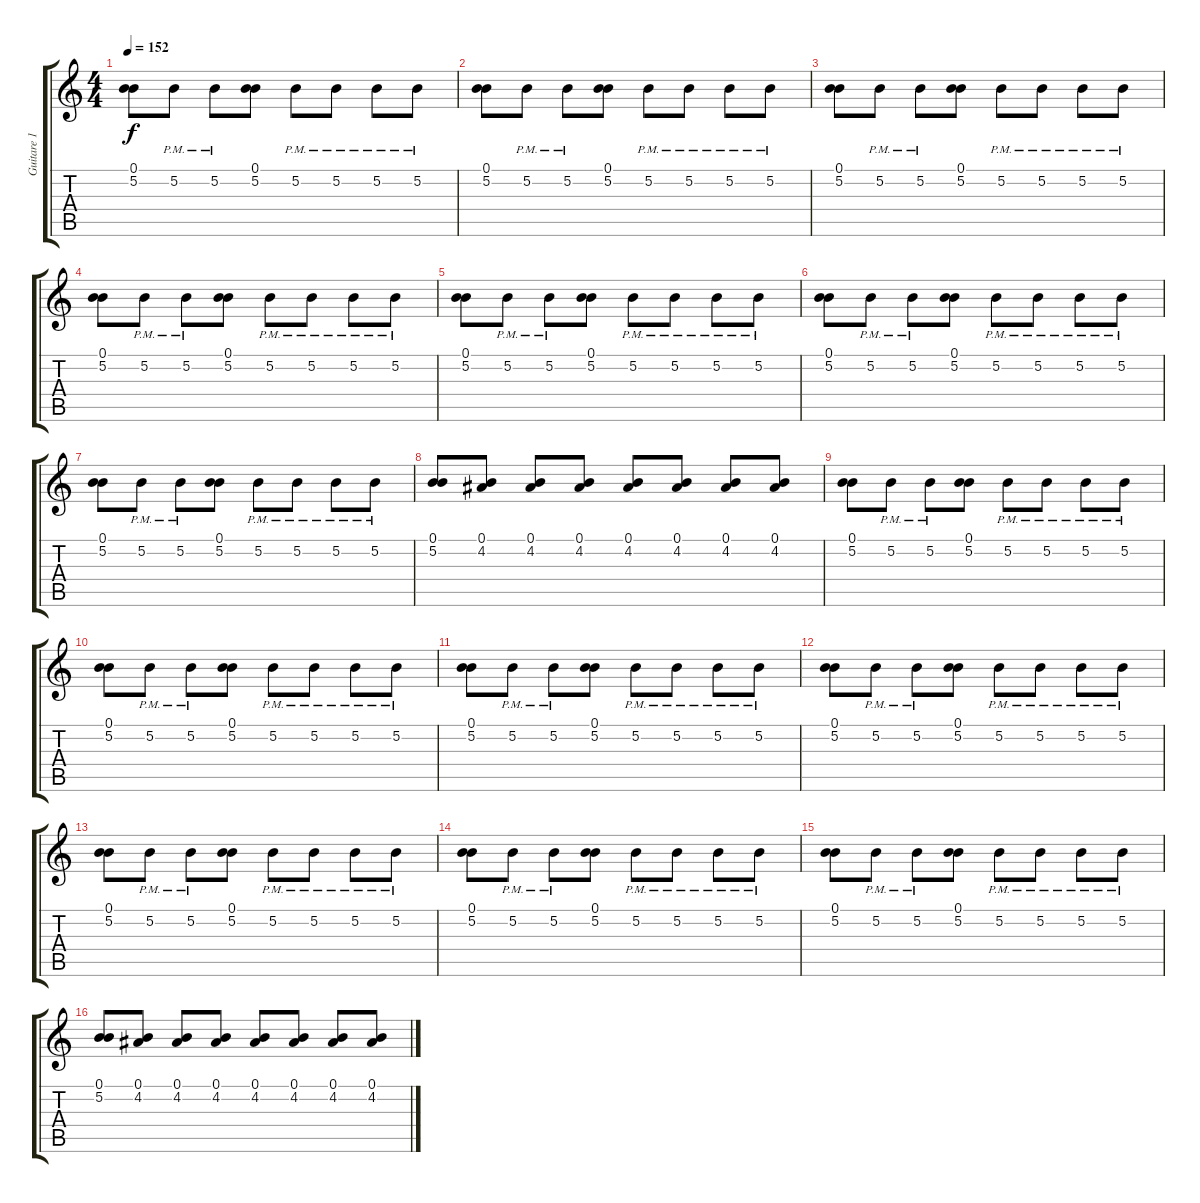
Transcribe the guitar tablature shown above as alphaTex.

\track ("Guitare 1" "Guitare 1") {instrument distortionguitar}
\staff {score tabs}
\tuning (B3 Gb3 D3 A2 E2 B1) {hide}
\ts (4 4)
\tempo 152
\clef g2
\ks c
(0.1 5.2).8{dy f} 5.2{pm}.8 5.2{pm}.8 (0.1 5.2).8 5.2{pm}.8 5.2{pm}.8 5.2{pm}.8 5.2{pm}.8 |
(0.1 5.2).8 5.2{pm}.8 5.2{pm}.8 (0.1 5.2).8 5.2{pm}.8 5.2{pm}.8 5.2{pm}.8 5.2{pm}.8 |
(0.1 5.2).8 5.2{pm}.8 5.2{pm}.8 (0.1 5.2).8 5.2{pm}.8 5.2{pm}.8 5.2{pm}.8 5.2{pm}.8 |
(0.1 5.2).8 5.2{pm}.8 5.2{pm}.8 (0.1 5.2).8 5.2{pm}.8 5.2{pm}.8 5.2{pm}.8 5.2{pm}.8 |
(0.1 5.2).8 5.2{pm}.8 5.2{pm}.8 (0.1 5.2).8 5.2{pm}.8 5.2{pm}.8 5.2{pm}.8 5.2{pm}.8 |
(0.1 5.2).8 5.2{pm}.8 5.2{pm}.8 (0.1 5.2).8 5.2{pm}.8 5.2{pm}.8 5.2{pm}.8 5.2{pm}.8 |
(0.1 5.2).8 5.2{pm}.8 5.2{pm}.8 (0.1 5.2).8 5.2{pm}.8 5.2{pm}.8 5.2{pm}.8 5.2{pm}.8 |
(0.1 5.2).8 (0.1 4.2).8 (0.1 4.2).8 (0.1 4.2).8 (0.1 4.2).8 (0.1 4.2).8 (0.1 4.2).8 (0.1 4.2).8 |
(0.1 5.2).8 5.2{pm}.8 5.2{pm}.8 (0.1 5.2).8 5.2{pm}.8 5.2{pm}.8 5.2{pm}.8 5.2{pm}.8 |
(0.1 5.2).8 5.2{pm}.8 5.2{pm}.8 (0.1 5.2).8 5.2{pm}.8 5.2{pm}.8 5.2{pm}.8 5.2{pm}.8 |
(0.1 5.2).8 5.2{pm}.8 5.2{pm}.8 (0.1 5.2).8 5.2{pm}.8 5.2{pm}.8 5.2{pm}.8 5.2{pm}.8 |
(0.1 5.2).8 5.2{pm}.8 5.2{pm}.8 (0.1 5.2).8 5.2{pm}.8 5.2{pm}.8 5.2{pm}.8 5.2{pm}.8 |
(0.1 5.2).8 5.2{pm}.8 5.2{pm}.8 (0.1 5.2).8 5.2{pm}.8 5.2{pm}.8 5.2{pm}.8 5.2{pm}.8 |
(0.1 5.2).8 5.2{pm}.8 5.2{pm}.8 (0.1 5.2).8 5.2{pm}.8 5.2{pm}.8 5.2{pm}.8 5.2{pm}.8 |
(0.1 5.2).8 5.2{pm}.8 5.2{pm}.8 (0.1 5.2).8 5.2{pm}.8 5.2{pm}.8 5.2{pm}.8 5.2{pm}.8 |
(0.1 5.2).8 (0.1 4.2).8 (0.1 4.2).8 (0.1 4.2).8 (0.1 4.2).8 (0.1 4.2).8 (0.1 4.2).8 (0.1 4.2).8
